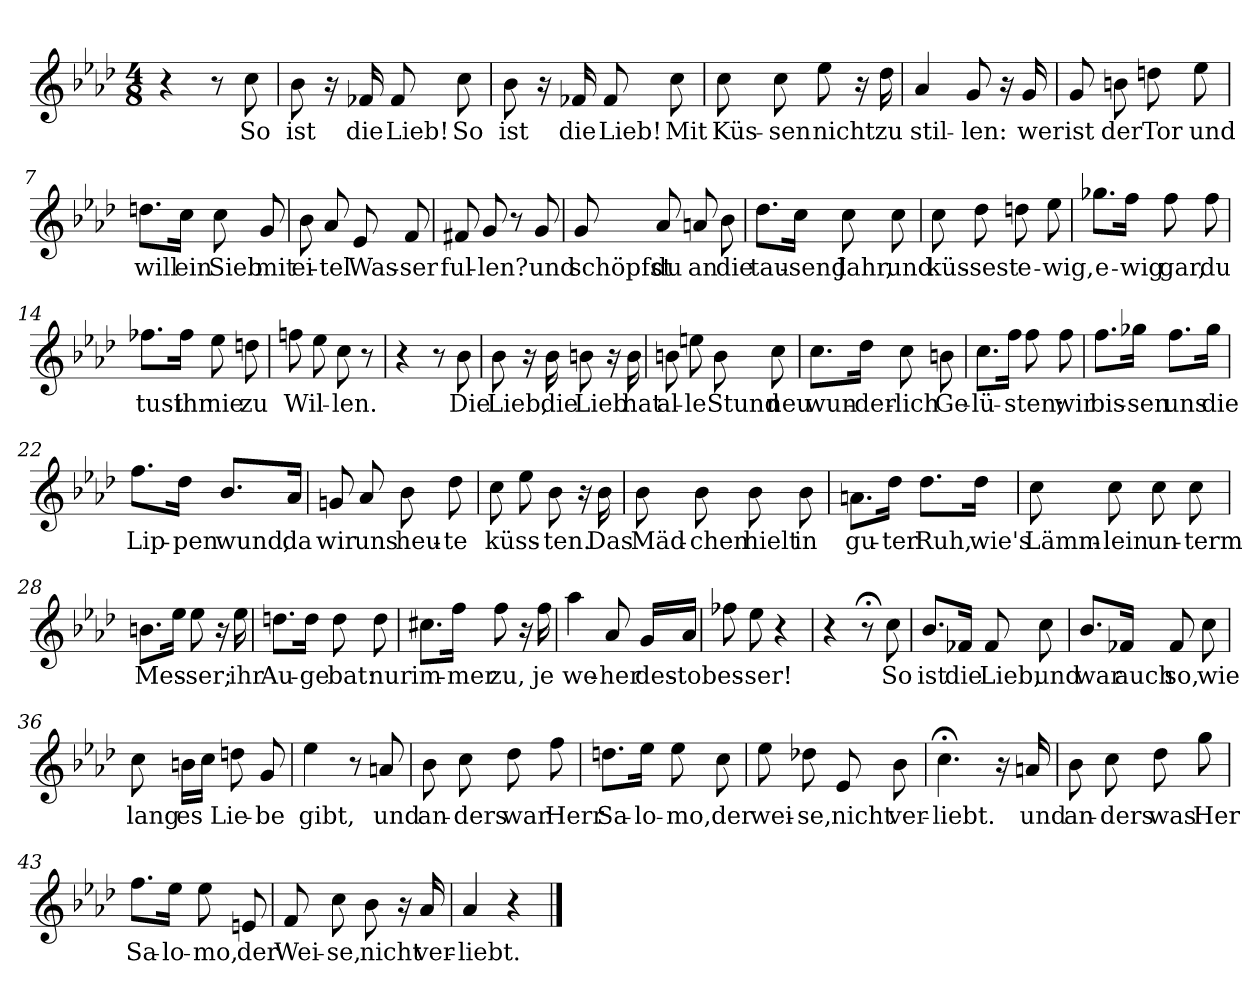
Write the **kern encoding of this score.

**kern	**text
*part1	*part1
*staff1	*staff1
*clefG2	*
*k[b-e-a-d-]	*
*M4/8	*
=1	=1
4r	.
8r	.
!	!LO:LY:b
8cc\	So
=2	=2
!	!LO:LY:b
8b-\	ist
16r	.
!	!LO:LY:b
16f-X/	die
!	!LO:LY:b
8f-/	Lieb!
!	!LO:LY:b
8cc\	So
=3	=3
!	!LO:LY:b
8b-\	ist
16r	.
!	!LO:LY:b
16f-X/	die
!	!LO:LY:b
8f-/	Lieb!
!	!LO:LY:b
8cc\	Mit
=4	=4
!	!LO:LY:b
8cc\	Küs-
!	!LO:LY:b
8cc\	-sen
!	!LO:LY:b
8ee-\	nicht
16r	.
!	!LO:LY:b
16dd-\	zu
=5	=5
!	!LO:LY:b
4a-/	stil-
!	!LO:LY:b
8g/	-len:
16r	.
!	!LO:LY:b
16g/	wer
=6	=6
!	!LO:LY:b
8g/	ist
!	!LO:LY:b
8bn\	der
!	!LO:LY:b
8ddn\	Tor
!	!LO:LY:b
8ee-\	und
!!LO:LB:g=z
=7	=7
!	!LO:LY:b
8.ddn\L	will
!	!LO:LY:b
16cc\Jk	ein
!	!LO:LY:b
8cc\	Sieb
!	!LO:LY:b
8g/	mit
=8	=8
!	!LO:LY:b
8b-\	ei-
!	!LO:LY:b
8a-/	-tel
!	!LO:LY:b
8e-/	Was-
!	!LO:LY:b
8f/	-ser
=9	=9
!	!LO:LY:b
8f#X/	ful-
!	!LO:LY:b
8g/	-len?
8r	.
!	!LO:LY:b
8g/	und
=10	=10
!	!LO:LY:b
8g/	schöpfst
!	!LO:LY:b
8a-/	du
!	!LO:LY:b
8an/	an
!	!LO:LY:b
8b-\	die
=11	=11
!	!LO:LY:b
8.dd-\L	tau-
!	!LO:LY:b
16cc\Jk	-send
!	!LO:LY:b
8cc\	Jahr,
!	!LO:LY:b
8cc\	und
=12	=12
!	!LO:LY:b
8cc\	küs-
!	!LO:LY:b
8dd-\	-sest
!	!LO:LY:b
8ddn\	e-
!	!LO:LY:b
8ee-\	-wig,
!!LO:LB:g=z
=13	=13
!	!LO:LY:b
8.gg-X\L	e-
!	!LO:LY:b
16ff\Jk	-wig
!	!LO:LY:b
8ff\	gar,
!	!LO:LY:b
8ff\	du
=14	=14
!	!LO:LY:b
8.ff-X\L	tust
!	!LO:LY:b
16ff-\Jk	ihr
!	!LO:LY:b
8ee-\	nie
!	!LO:LY:b
8ddn\	zu
=15	=15
!	!LO:LY:b
8ffn\	Wil-
8ee-\	.
!	!LO:LY:b
8cc\	-len.
8r	.
=16	=16
4r	.
8r	.
!	!LO:LY:b
8b-\	Die
=17	=17
!	!LO:LY:b
8b-\	Lieb,
16r	.
!	!LO:LY:b
16b-\	die
!	!LO:LY:b
8bn\	Lieb
16r	.
!	!LO:LY:b
16b\	hat
=18	=18
!	!LO:LY:b
8bn\	al-
!	!LO:LY:b
8een\	-le
!	!LO:LY:b
8b\	Stund
!	!LO:LY:b
8cc\	neu
=19	=19
!	!LO:LY:b
8.cc\L	wun-
!	!LO:LY:b
16dd-\Jk	-der-
!	!LO:LY:b
8cc\	-lich
!	!LO:LY:b
8bn\	Ge-
!!LO:LB:g=z
=20	=20
!	!LO:LY:b
8.cc\L	-lü-
16ff\Jk	.
!	!LO:LY:b
8ff\	-sten;
!	!LO:LY:b
8ff\	wir
=21	=21
!	!LO:LY:b
8.ff\L	bis-
!	!LO:LY:b
16gg-X\Jk	-sen
!	!LO:LY:b
8.ff\L	uns
!	!LO:LY:b
16gg-\Jk	die
=22	=22
!	!LO:LY:b
8.ff\L	Lip-
!	!LO:LY:b
16dd-\Jk	-pen
!	!LO:LY:b
8.b-/L	wund,
!	!LO:LY:b
16a-/Jk	da
=23	=23
!	!LO:LY:b
8gn/	wir
!	!LO:LY:b
8a-/	uns
!	!LO:LY:b
8b-\	heu-
!	!LO:LY:b
8dd-\	-te
=24	=24
!	!LO:LY:b
8cc\	küss-
8ee-\	.
!	!LO:LY:b
8b-\	-ten.
16r	.
!	!LO:LY:b
16b-\	Das
=25	=25
!	!LO:LY:b
8b-\	Mäd-
!	!LO:LY:b
8b-\	-chen
!	!LO:LY:b
8b-\	hielt
!	!LO:LY:b
8b-\	in
!!LO:LB:g=z
=26	=26
!	!LO:LY:b
8.an\L	gu-
!	!LO:LY:b
16dd-\Jk	-ter
!	!LO:LY:b
8.dd-\L	Ruh,
!	!LO:LY:b
16dd-\Jk	wie's
=27	=27
!	!LO:LY:b
8cc\	Lämm-
!	!LO:LY:b
8cc\	-lein
!	!LO:LY:b
8cc\	un-
!	!LO:LY:b
8cc\	-term
=28	=28
!	!LO:LY:b
8.bn\L	Mes-
16ee-\Jk	.
!	!LO:LY:b
8ee-\	-ser;
16r	.
!	!LO:LY:b
16ee-\	ihr
=29	=29
!	!LO:LY:b
8.ddn\L	Au-
!	!LO:LY:b
16dd\Jk	-ge
!	!LO:LY:b
8dd\	bat:
!	!LO:LY:b
8dd\	nur
=30	=30
!	!LO:LY:b
8.cc#X\L	im-
!	!LO:LY:b
16ff\Jk	-mer
!	!LO:LY:b
8ff\	zu,
16r	.
!	!LO:LY:b
16ff\	je
=31	=31
!	!LO:LY:b
4aa-\	we-
!	!LO:LY:b
8a-/	-her
!	!LO:LY:b
16g/LL	des-
!	!LO:LY:b
16a-/JJ	-to
=32	=32
!	!LO:LY:b
8ff-X\	bes-
!	!LO:LY:b
8ee-\	-ser!
4r	.
!!LO:LB:g=z
=33	=33
4r	.
8r;<	.
!	!LO:LY:b
8cc\	So
=34	=34
!	!LO:LY:b
8.b-/L	ist
!	!LO:LY:b
16f-X/Jk	die
!	!LO:LY:b
8f-/	Lieb,
!	!LO:LY:b
8cc\	und
=35	=35
!	!LO:LY:b
8.b-/L	war
!	!LO:LY:b
16f-X/Jk	auch
!	!LO:LY:b
8f-/	so,
!	!LO:LY:b
8cc\	wie
=36	=36
!	!LO:LY:b
8cc\	lang
!	!LO:LY:b
16bn\LL	es
16cc\JJ	.
!	!LO:LY:b
8ddn\	Lie-
!	!LO:LY:b
8g/	-be
=37	=37
!	!LO:LY:b
4ee-\	gibt,
8r	.
!	!LO:LY:b
8an/	und
=38	=38
!	!LO:LY:b
8b-\	an-
!	!LO:LY:b
8cc\	-ders
!	!LO:LY:b
8dd-\	war
!	!LO:LY:b
8ff\	Herr
=39	=39
!	!LO:LY:b
8.ddn\L	Sa-
!	!LO:LY:b
16ee-\Jk	-lo-
!	!LO:LY:b
8ee-\	-mo,
!	!LO:LY:b
8cc\	der
!!LO:LB:g=z
=40	=40
!	!LO:LY:b
8ee-\	wei-
!	!LO:LY:b
8dd-X\	-se,
!	!LO:LY:b
8e-/	nicht
!	!LO:LY:b
8b-\	ver-
=41	=41
!	!LO:LY:b
4.cc;<\	-liebt.
16r	.
!	!LO:LY:b
16an/	und
=42	=42
!	!LO:LY:b
8b-\	an-
!	!LO:LY:b
8cc\	-ders
!	!LO:LY:b
8dd-\	was
!	!LO:LY:b
8gg\	Her
=43	=43
!	!LO:LY:b
8.ff\L	Sa-
!	!LO:LY:b
16ee-\Jk	-lo-
!	!LO:LY:b
8ee-\	-mo,
!	!LO:LY:b
8en/	der
=44	=44
!	!LO:LY:b
8f/	Wei-
!	!LO:LY:b
8cc\	-se,
!	!LO:LY:b
8b-\	nicht
16r	.
!	!LO:LY:b
16a-/	ver-
=45	=45
!	!LO:LY:b
4a-/	-liebt.
4r	.
==	==
*-	*-
